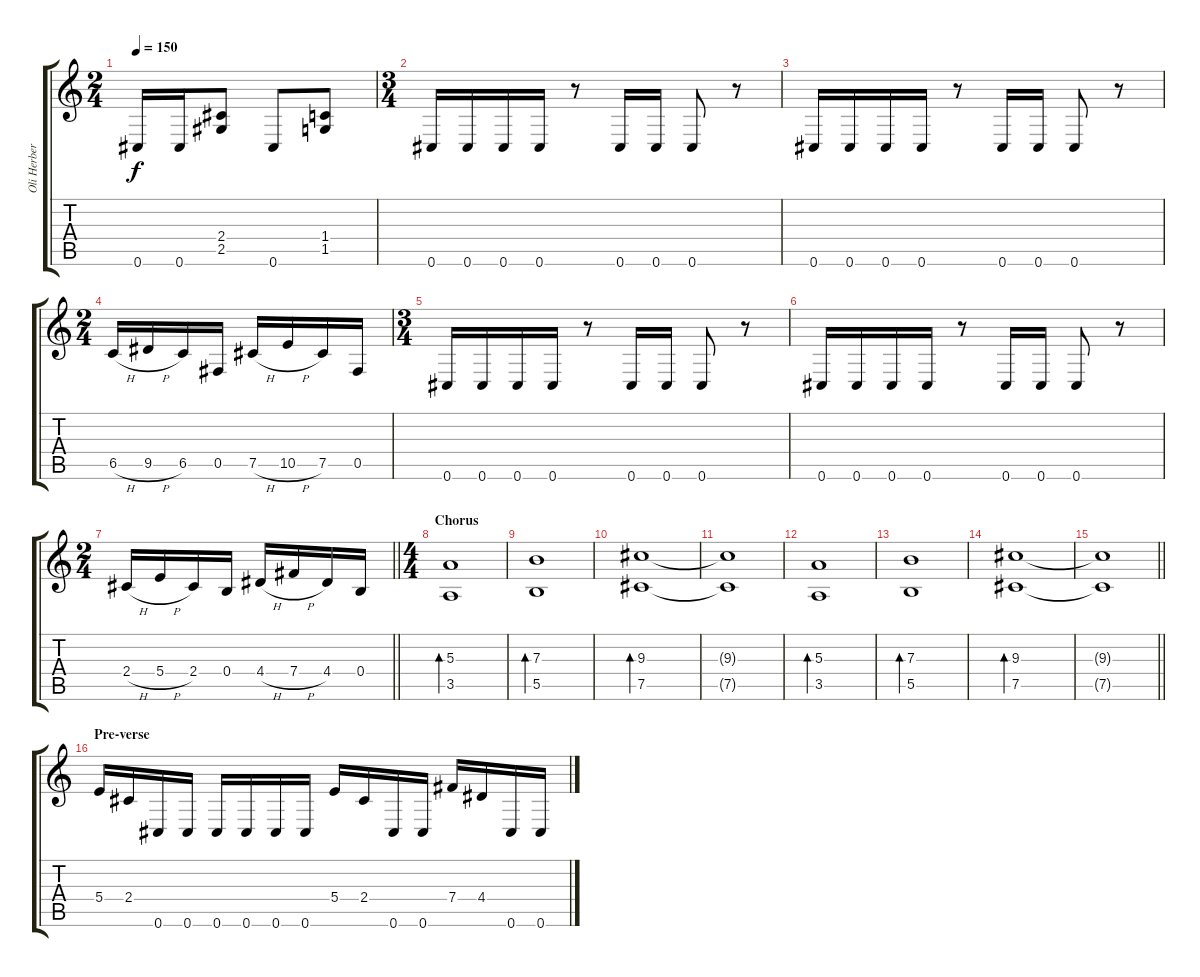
\track ("Oli Herbert" "Oli Herber") {instrument overdrivenguitar}
\staff {score tabs}
\tuning (Db4 Ab3 E3 B2 Gb2 Db2) {hide}
\ts (2 4)
\tempo 150
\clef g2
\ks c
0.6.16{dy f} 0.6.16 (2.4 2.5).8 0.6.8 (1.4 1.5).8 |
\ts (3 4)
0.6.16 0.6.16 0.6.16 0.6.16 r.8 0.6.16 0.6.16 0.6.8 r.8 |
0.6.16 0.6.16 0.6.16 0.6.16 r.8 0.6.16 0.6.16 0.6.8 r.8 |
\ts (2 4)
6.5{h}.16 9.5{h}.16 6.5.16 0.5.16 7.5{h}.16 10.5{h}.16 7.5.16 0.5.16 |
\ts (3 4)
0.6.16 0.6.16 0.6.16 0.6.16 r.8 0.6.16 0.6.16 0.6.8 r.8 |
0.6.16 0.6.16 0.6.16 0.6.16 r.8 0.6.16 0.6.16 0.6.8 r.8 |
\ts (2 4)
\barLineRight lightlight
2.4{h}.16 5.4{h}.16 2.4.16 0.4.16 4.4{h}.16 7.4{h}.16 4.4.16 0.4.16 |
\ts (4 4)
\section ("" "Chorus")
(5.3 3.5).1{bd 60} |
(7.3 5.5).1{bd 60} |
(9.3 7.5).1{bd 60} |
(9.3{t} 7.5{t}).1 |
(5.3 3.5).1{bd 60} |
(7.3 5.5).1{bd 60} |
(9.3 7.5).1{bd 60} |
\barLineRight lightlight
(9.3{t} 7.5{t}).1 |
\section ("" "Pre-verse")
5.4.16 2.4.16 0.6.16 0.6.16 0.6.16 0.6.16 0.6.16 0.6.16 5.4.16 2.4.16 0.6.16 0.6.16 7.4.16 4.4.16 0.6.16 0.6.16
